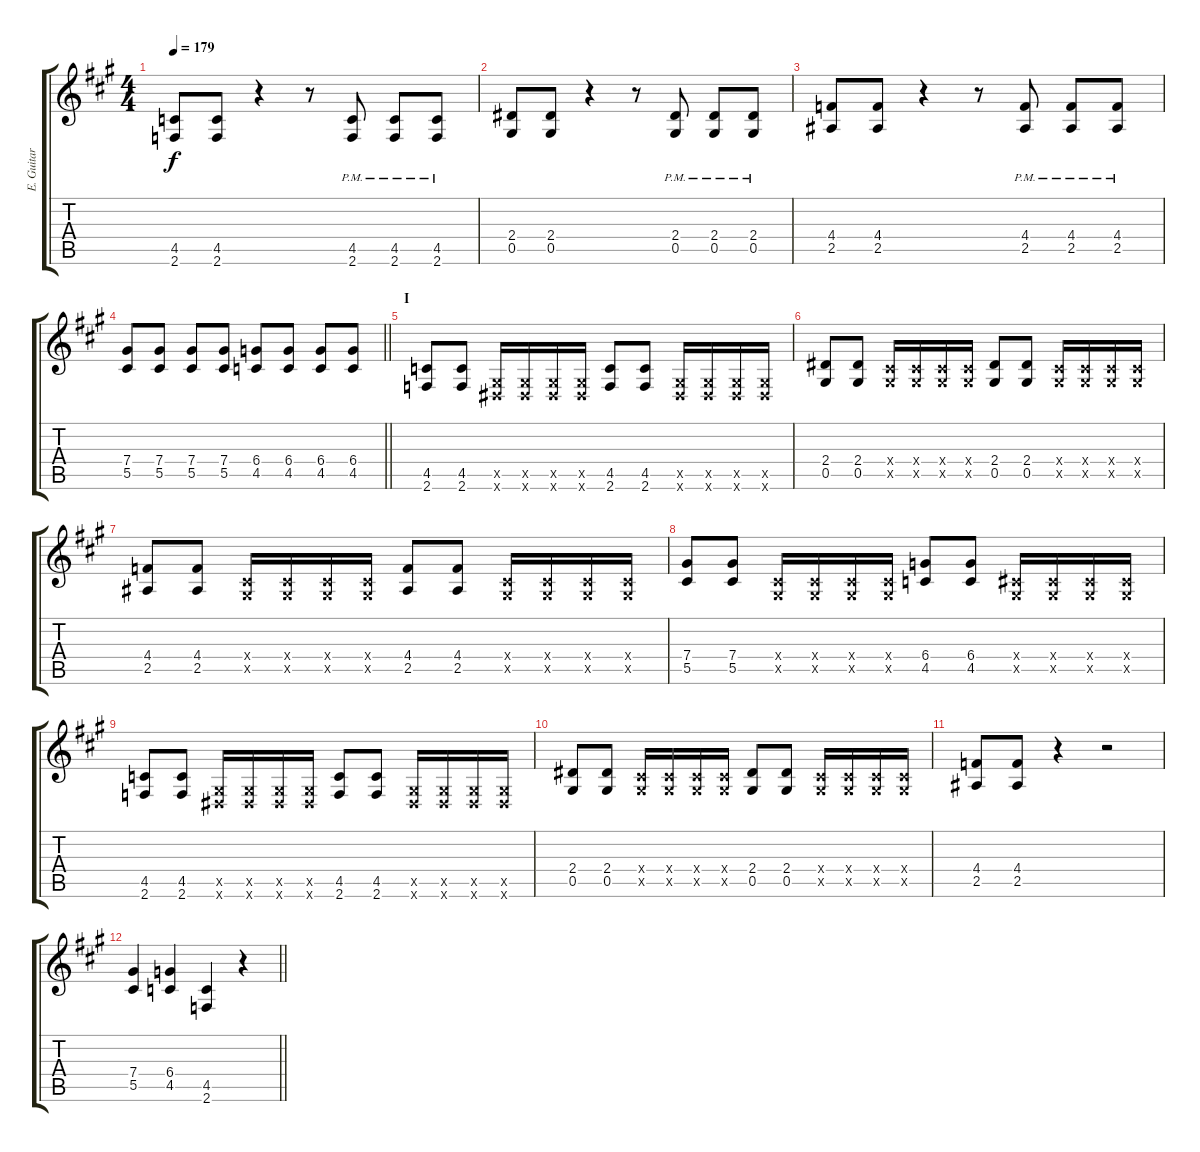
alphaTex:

\track ("E. Guitar II" "E. Guitar ") {instrument overdrivenguitar}
\staff {score tabs}
\tuning (Eb4 Bb3 Gb3 Db3 Ab2 Eb2) {hide}
\ts (4 4)
\tempo 179
\clef g2
\ks a
(4.5 2.6).8{dy f} (4.5 2.6).8 r.4 r.8 (4.5{pm} 2.6{pm}).8 (4.5{pm} 2.6{pm}).8 (4.5{pm} 2.6{pm}).8 |
(2.4 0.5).8 (2.4 0.5).8 r.4 r.8 (2.4{pm} 0.5{pm}).8 (2.4{pm} 0.5{pm}).8 (2.4{pm} 0.5{pm}).8 |
(4.4 2.5).8 (4.4 2.5).8 r.4 r.8 (4.4{pm} 2.5{pm}).8 (4.4{pm} 2.5{pm}).8 (4.4{pm} 2.5{pm}).8 |
\barLineRight lightlight
(7.4 5.5).8 (7.4 5.5).8 (7.4 5.5).8 (7.4 5.5).8 (6.4 4.5).8 (6.4 4.5).8 (6.4 4.5).8 (6.4 4.5).8 |
\section ("" "I")
(4.5 2.6).8 (4.5 2.6).8 (0.5{x} 0.6{x}).16 (0.5{x} 0.6{x}).16 (0.5{x} 0.6{x}).16 (0.5{x} 0.6{x}).16 (4.5 2.6).8 (4.5 2.6).8 (0.5{x} 0.6{x}).16 (0.5{x} 0.6{x}).16 (0.5{x} 0.6{x}).16 (0.5{x} 0.6{x}).16 |
(2.4 0.5).8 (2.4 0.5).8 (0.4{x} 0.5{x}).16 (0.4{x} 0.5{x}).16 (0.4{x} 0.5{x}).16 (0.4{x} 0.5{x}).16 (2.4 0.5).8 (2.4 0.5).8 (0.4{x} 0.5{x}).16 (0.4{x} 0.5{x}).16 (0.4{x} 0.5{x}).16 (0.4{x} 0.5{x}).16 |
(4.4 2.5).8 (4.4 2.5).8 (0.4{x} 0.5{x}).16 (0.4{x} 0.5{x}).16 (0.4{x} 0.5{x}).16 (0.4{x} 0.5{x}).16 (4.4 2.5).8 (4.4 2.5).8 (0.4{x} 0.5{x}).16 (0.4{x} 0.5{x}).16 (0.4{x} 0.5{x}).16 (0.4{x} 0.5{x}).16 |
(7.4 5.5).8 (7.4 5.5).8 (0.4{x} 0.5{x}).16 (0.4{x} 0.5{x}).16 (0.4{x} 0.5{x}).16 (0.4{x} 0.5{x}).16 (6.4 4.5).8 (6.4 4.5).8 (0.4{x} 0.5{x}).16 (0.4{x} 0.5{x}).16 (0.4{x} 0.5{x}).16 (0.4{x} 0.5{x}).16 |
(4.5 2.6).8 (4.5 2.6).8 (0.5{x} 0.6{x}).16 (0.5{x} 0.6{x}).16 (0.5{x} 0.6{x}).16 (0.5{x} 0.6{x}).16 (4.5 2.6).8 (4.5 2.6).8 (0.5{x} 0.6{x}).16 (0.5{x} 0.6{x}).16 (0.5{x} 0.6{x}).16 (0.5{x} 0.6{x}).16 |
(2.4 0.5).8 (2.4 0.5).8 (0.4{x} 0.5{x}).16 (0.4{x} 0.5{x}).16 (0.4{x} 0.5{x}).16 (0.4{x} 0.5{x}).16 (2.4 0.5).8 (2.4 0.5).8 (0.4{x} 0.5{x}).16 (0.4{x} 0.5{x}).16 (0.4{x} 0.5{x}).16 (0.4{x} 0.5{x}).16 |
(4.4 2.5).8 (4.4 2.5).8 r.4 r.2 |
\barLineRight lightlight
(7.4 5.5).4 (6.4 4.5).4 (4.5 2.6).4 r.4
